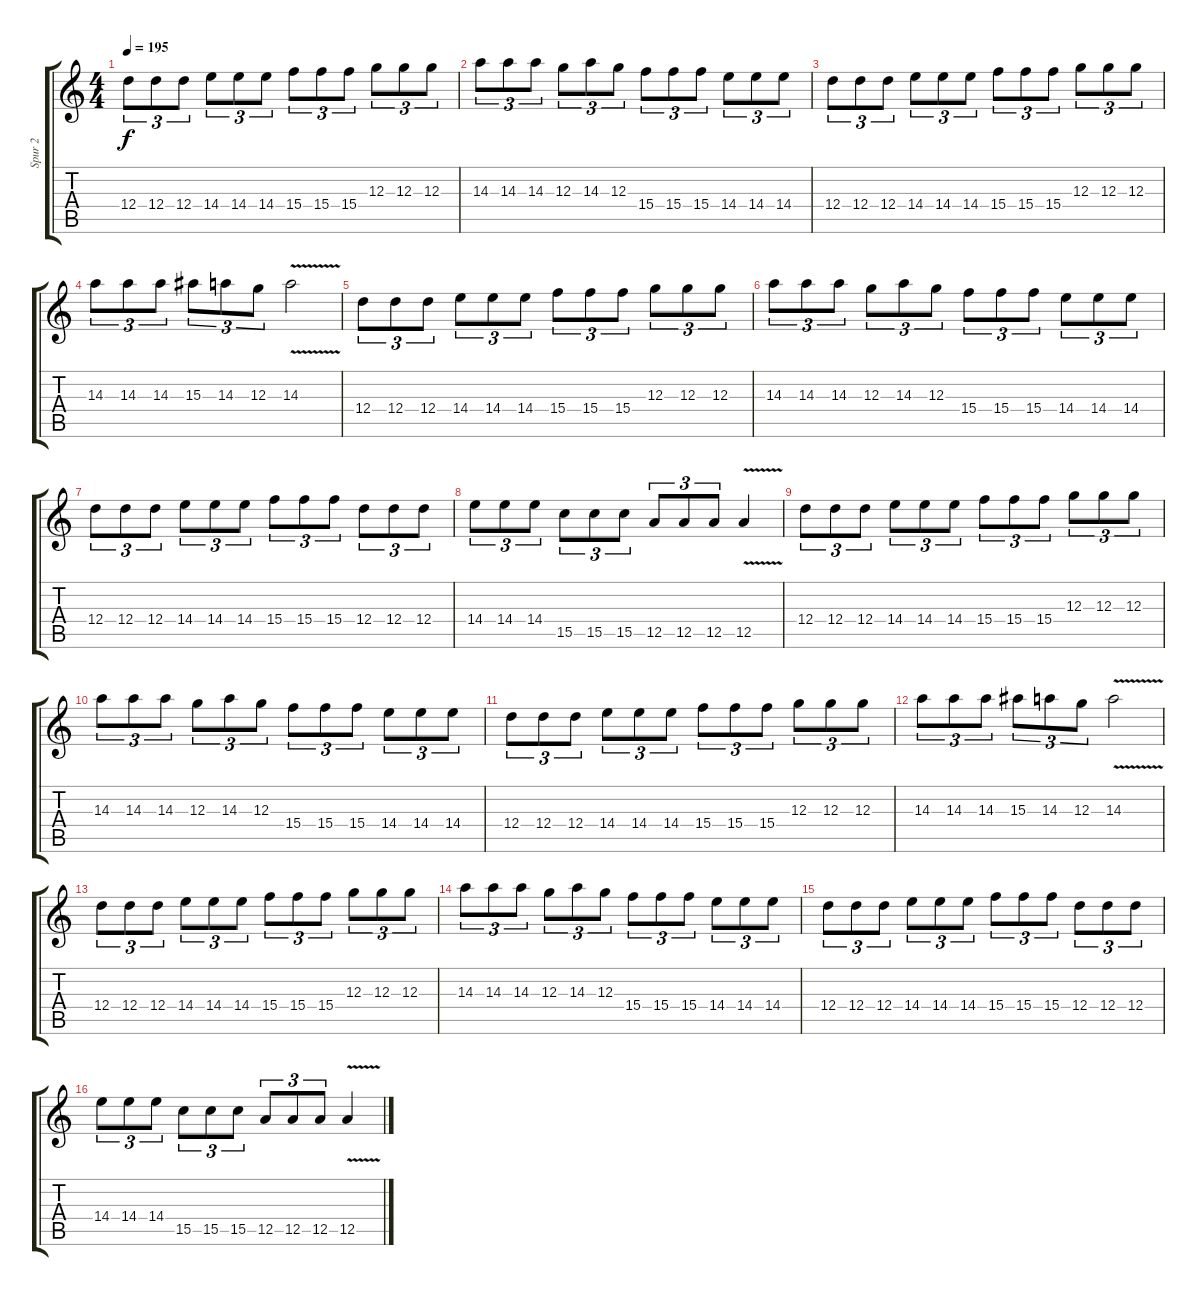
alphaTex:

\track ("Spur 2" "Spur 2") {instrument distortionguitar}
\staff {score tabs}
\tuning (E4 B3 G3 D3 A2 E2) {hide}
\ts (4 4)
\tempo 195
\clef g2
\ks c
12.4.8{tu (3 2) dy f} 12.4.8{tu (3 2)} 12.4.8{tu (3 2)} 14.4.8{tu (3 2)} 14.4.8{tu (3 2)} 14.4.8{tu (3 2)} 15.4.8{tu (3 2)} 15.4.8{tu (3 2)} 15.4.8{tu (3 2)} 12.3.8{tu (3 2)} 12.3.8{tu (3 2)} 12.3.8{tu (3 2)} |
14.3.8{tu (3 2)} 14.3.8{tu (3 2)} 14.3.8{tu (3 2)} 12.3.8{tu (3 2)} 14.3.8{tu (3 2)} 12.3.8{tu (3 2)} 15.4.8{tu (3 2)} 15.4.8{tu (3 2)} 15.4.8{tu (3 2)} 14.4.8{tu (3 2)} 14.4.8{tu (3 2)} 14.4.8{tu (3 2)} |
12.4.8{tu (3 2)} 12.4.8{tu (3 2)} 12.4.8{tu (3 2)} 14.4.8{tu (3 2)} 14.4.8{tu (3 2)} 14.4.8{tu (3 2)} 15.4.8{tu (3 2)} 15.4.8{tu (3 2)} 15.4.8{tu (3 2)} 12.3.8{tu (3 2)} 12.3.8{tu (3 2)} 12.3.8{tu (3 2)} |
14.3.8{tu (3 2)} 14.3.8{tu (3 2)} 14.3.8{tu (3 2)} 15.3.8{tu (3 2)} 14.3.8{tu (3 2)} 12.3.8{tu (3 2)} 14.3{v}.2 |
12.4.8{tu (3 2)} 12.4.8{tu (3 2)} 12.4.8{tu (3 2)} 14.4.8{tu (3 2)} 14.4.8{tu (3 2)} 14.4.8{tu (3 2)} 15.4.8{tu (3 2)} 15.4.8{tu (3 2)} 15.4.8{tu (3 2)} 12.3.8{tu (3 2)} 12.3.8{tu (3 2)} 12.3.8{tu (3 2)} |
14.3.8{tu (3 2)} 14.3.8{tu (3 2)} 14.3.8{tu (3 2)} 12.3.8{tu (3 2)} 14.3.8{tu (3 2)} 12.3.8{tu (3 2)} 15.4.8{tu (3 2)} 15.4.8{tu (3 2)} 15.4.8{tu (3 2)} 14.4.8{tu (3 2)} 14.4.8{tu (3 2)} 14.4.8{tu (3 2)} |
12.4.8{tu (3 2)} 12.4.8{tu (3 2)} 12.4.8{tu (3 2)} 14.4.8{tu (3 2)} 14.4.8{tu (3 2)} 14.4.8{tu (3 2)} 15.4.8{tu (3 2)} 15.4.8{tu (3 2)} 15.4.8{tu (3 2)} 12.4.8{tu (3 2)} 12.4.8{tu (3 2)} 12.4.8{tu (3 2)} |
14.4.8{tu (3 2)} 14.4.8{tu (3 2)} 14.4.8{tu (3 2)} 15.5.8{tu (3 2)} 15.5.8{tu (3 2)} 15.5.8{tu (3 2)} 12.5.8{tu (3 2)} 12.5.8{tu (3 2)} 12.5.8{tu (3 2)} 12.5{v}.4 |
12.4.8{tu (3 2)} 12.4.8{tu (3 2)} 12.4.8{tu (3 2)} 14.4.8{tu (3 2)} 14.4.8{tu (3 2)} 14.4.8{tu (3 2)} 15.4.8{tu (3 2)} 15.4.8{tu (3 2)} 15.4.8{tu (3 2)} 12.3.8{tu (3 2)} 12.3.8{tu (3 2)} 12.3.8{tu (3 2)} |
14.3.8{tu (3 2)} 14.3.8{tu (3 2)} 14.3.8{tu (3 2)} 12.3.8{tu (3 2)} 14.3.8{tu (3 2)} 12.3.8{tu (3 2)} 15.4.8{tu (3 2)} 15.4.8{tu (3 2)} 15.4.8{tu (3 2)} 14.4.8{tu (3 2)} 14.4.8{tu (3 2)} 14.4.8{tu (3 2)} |
12.4.8{tu (3 2)} 12.4.8{tu (3 2)} 12.4.8{tu (3 2)} 14.4.8{tu (3 2)} 14.4.8{tu (3 2)} 14.4.8{tu (3 2)} 15.4.8{tu (3 2)} 15.4.8{tu (3 2)} 15.4.8{tu (3 2)} 12.3.8{tu (3 2)} 12.3.8{tu (3 2)} 12.3.8{tu (3 2)} |
14.3.8{tu (3 2)} 14.3.8{tu (3 2)} 14.3.8{tu (3 2)} 15.3.8{tu (3 2)} 14.3.8{tu (3 2)} 12.3.8{tu (3 2)} 14.3{v}.2 |
12.4.8{tu (3 2)} 12.4.8{tu (3 2)} 12.4.8{tu (3 2)} 14.4.8{tu (3 2)} 14.4.8{tu (3 2)} 14.4.8{tu (3 2)} 15.4.8{tu (3 2)} 15.4.8{tu (3 2)} 15.4.8{tu (3 2)} 12.3.8{tu (3 2)} 12.3.8{tu (3 2)} 12.3.8{tu (3 2)} |
14.3.8{tu (3 2)} 14.3.8{tu (3 2)} 14.3.8{tu (3 2)} 12.3.8{tu (3 2)} 14.3.8{tu (3 2)} 12.3.8{tu (3 2)} 15.4.8{tu (3 2)} 15.4.8{tu (3 2)} 15.4.8{tu (3 2)} 14.4.8{tu (3 2)} 14.4.8{tu (3 2)} 14.4.8{tu (3 2)} |
12.4.8{tu (3 2)} 12.4.8{tu (3 2)} 12.4.8{tu (3 2)} 14.4.8{tu (3 2)} 14.4.8{tu (3 2)} 14.4.8{tu (3 2)} 15.4.8{tu (3 2)} 15.4.8{tu (3 2)} 15.4.8{tu (3 2)} 12.4.8{tu (3 2)} 12.4.8{tu (3 2)} 12.4.8{tu (3 2)} |
14.4.8{tu (3 2)} 14.4.8{tu (3 2)} 14.4.8{tu (3 2)} 15.5.8{tu (3 2)} 15.5.8{tu (3 2)} 15.5.8{tu (3 2)} 12.5.8{tu (3 2)} 12.5.8{tu (3 2)} 12.5.8{tu (3 2)} 12.5{v}.4
